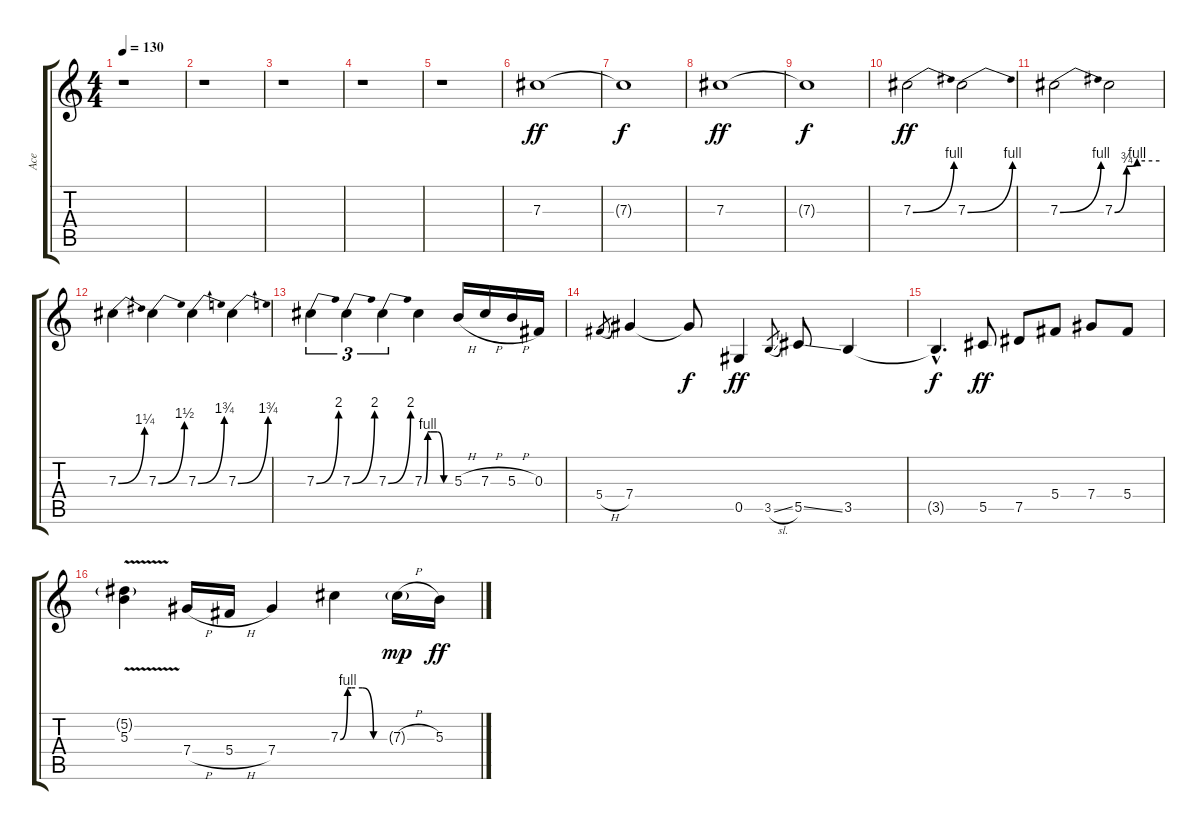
\track ("Ace" "Ace") {instrument overdrivenguitar}
\staff {score tabs}
\tuning (Eb4 Bb3 Gb3 Db3 Ab2 Eb2) {hide}
\ts (4 4)
\tempo 130
\clef g2
\ks c
r.1{dy ff} |
r.1 |
r.1 |
r.1 |
r.1 |
7.3.1 |
7.3{t}.1{dy f} |
7.3.1{dy ff} |
7.3{t}.1{dy f} |
7.3{be (bend 0 0 60 4)}.2{dy ff} 7.3{be (bend 0 0 60 4)}.2 |
7.3{be (bend 0 0 60 4)}.2 7.3{be (custom 0 0 16 3 30 4 60 4)}.2 |
7.3{be (bend 0 0 60 5)}.4 7.3{be (bend 0 0 60 6)}.4 7.3{be (bend 0 0 60 7)}.4 7.3{be (bend 0 0 60 7)}.4 |
7.3{be (bend 0 0 60 8)}.4{tu (3 2)} 7.3{be (bend 0 0 60 8)}.4{tu (3 2)} 7.3{be (bend 0 0 60 8)}.4{tu (3 2)} 7.3{be (custom 0 0 8 4 15 4 30 4 45 0 60 0)}.4 5.3{h}.16 7.3{h}.16 5.3{h}.16 0.3.16 |
5.4{h}.8{gr} 7.4.4 7.4{t}.8{dy f} 0.5.4{dy ff} 3.5{sl}.8{gr} 5.5{ss}.8 3.5.4 |
3.5{hac t}.4{d dy f} 5.5.8{dy ff} 7.5.8 5.4.8 7.4.8 5.4.8 |
(5.2{v g} 5.3{v}).4 7.4{h}.16 5.4{h}.16 7.4.4 7.3{be (custom 0 0 10 4 15 4 30 4 45 0 60 0)}.4 7.3{h g}.16{dy mp} 5.3.16{dy ff}
